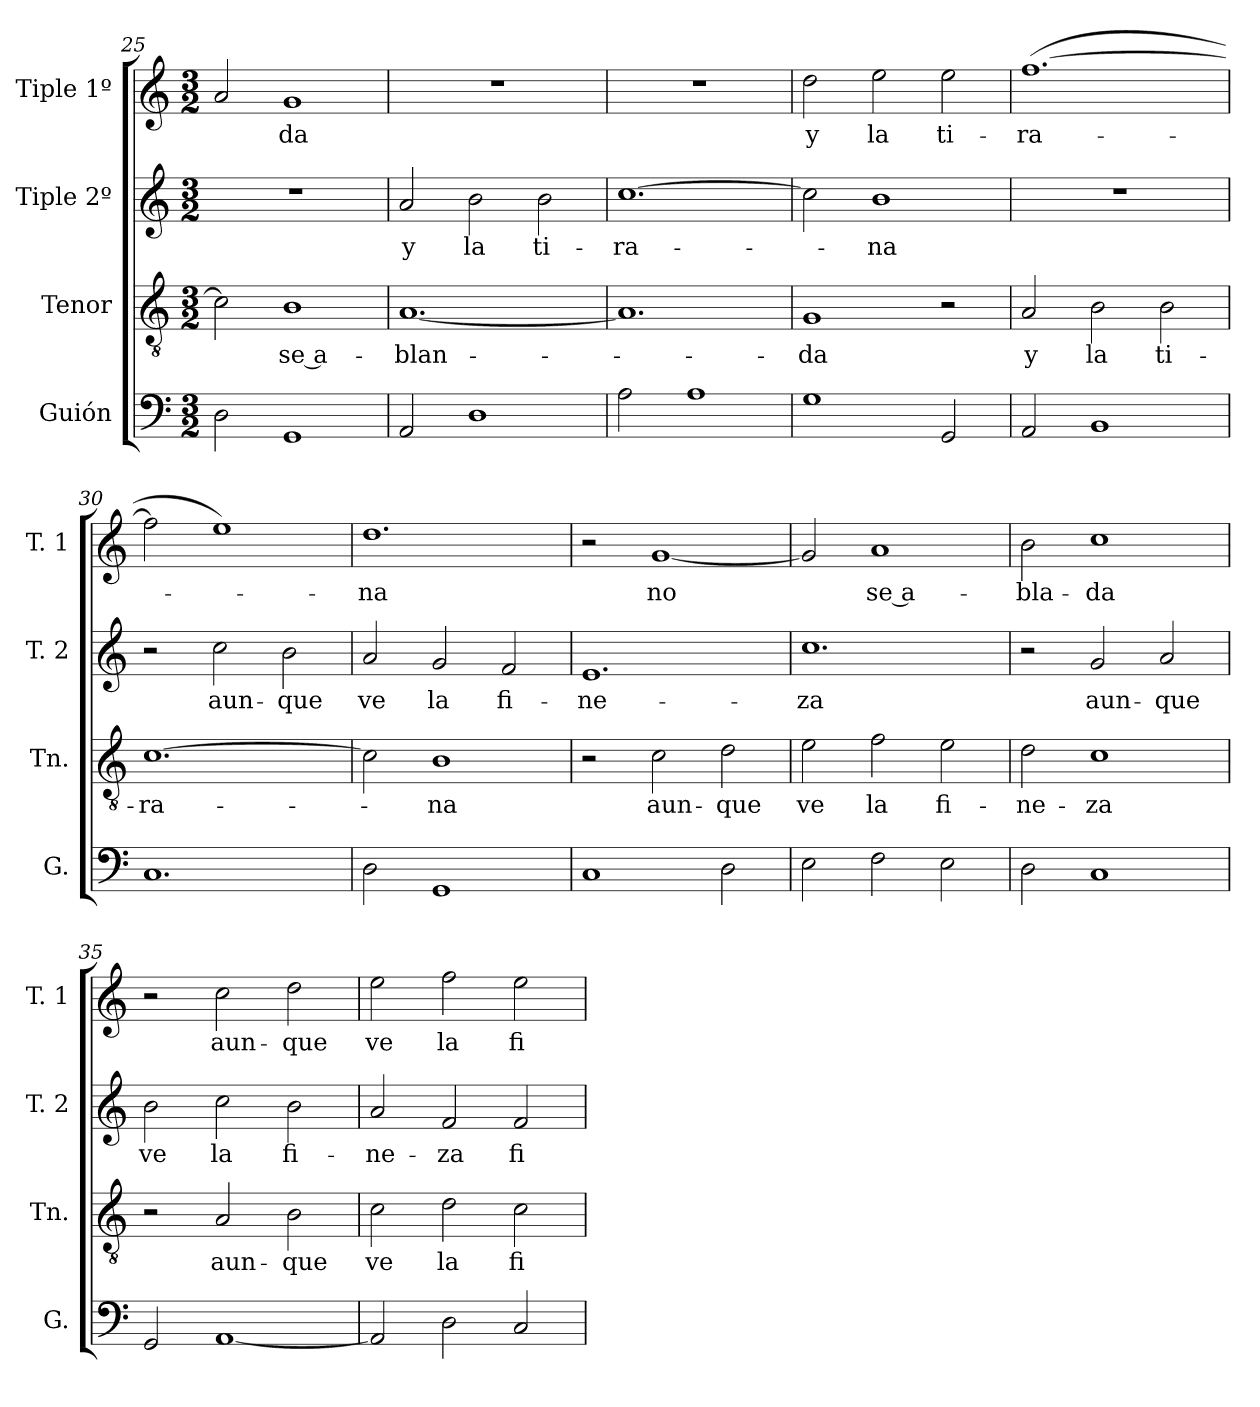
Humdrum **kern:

**kern	**kern	**text	**kern	**text	**kern	**text
*part4	*part3	*part3	*part2	*part2	*part1	*part1
*staff4	*staff3	*staff3	*staff2	*staff2	*staff1	*staff1
*I"Guión	*I"Tenor	*	*I"Tiple 2º	*	*I"Tiple 1º	*
*I'G.	*I'Tn.	*	*I'T. 2	*	*I'T. 1	*
*clefF4	*clefGv2	*	*clefG2	*	*clefG2	*
*M3/2	*M3/2	*	*M3/2	*	*M3/2	*
=25	=25	=25	=25	=25	=25	=25
2D	2c]	.	1.r	.	2a	.
1GG	1B	se a-	.	.	1g	-da
=26	=26	=26	=26	=26	=26	=26
2AA	[1.A	-blan-	2a	y	1.r	.
1D	.	.	2b	la	.	.
.	.	.	2b	ti-	.	.
=27	=27	=27	=27	=27	=27	=27
2A	1.A]	.	[1.cc	-ra-	1.r	.
1A	.	.	.	.	.	.
=28	=28	=28	=28	=28	=28	=28
1G	1G	-da	2cc]	.	2dd	y
.	.	.	1b	-na	2ee	la
2GG	2r	.	.	.	2ee	ti-
=29	=29	=29	=29	=29	=29	=29
2AA	2A	y	1.r	.	([1.ff	-ra-
1BB	2B	la	.	.	.	.
.	2B	ti-	.	.	.	.
=30	=30	=30	=30	=30	=30	=30
1.C	[1.c	-ra-	2r	.	2ff]	.
.	.	.	2cc	aun-	1ee)	.
.	.	.	2b	-que	.	.
=31	=31	=31	=31	=31	=31	=31
2D	2c]	.	2a	ve	1.dd	-na
1GG	1B	-na	2g	la	.	.
.	.	.	2f	fi-	.	.
=32	=32	=32	=32	=32	=32	=32
1C	2r	.	1.e	-ne-	2r	.
.	2c	aun-	.	.	[1g	no
2D	2d	-que	.	.	.	.
=33	=33	=33	=33	=33	=33	=33
2E	2e	ve	1.cc	-za	2g]	.
2F	2f	la	.	.	1a	se a-
2E	2e	fi-	.	.	.	.
=34	=34	=34	=34	=34	=34	=34
2D	2d	-ne-	2r	.	2b	-bla-
1C	1c	-za	2g	aun-	1cc	-da
.	.	.	2a	-que	.	.
=35	=35	=35	=35	=35	=35	=35
2GG	2r	.	2b	ve	2r	.
[1AA	2A	aun-	2cc	la	2cc	aun-
.	2B	-que	2b	fi-	2dd	-que
=36	=36	=36	=36	=36	=36	=36
2AA]	2c	ve	2a	-ne-	2ee	ve
2D	2d	la	2f	-za	2ff	la
2C	2c	fi-	2f	fi-	2ee	fi-
=	=	=	=	=	=	=
*-	*-	*-	*-	*-	*-	*-
